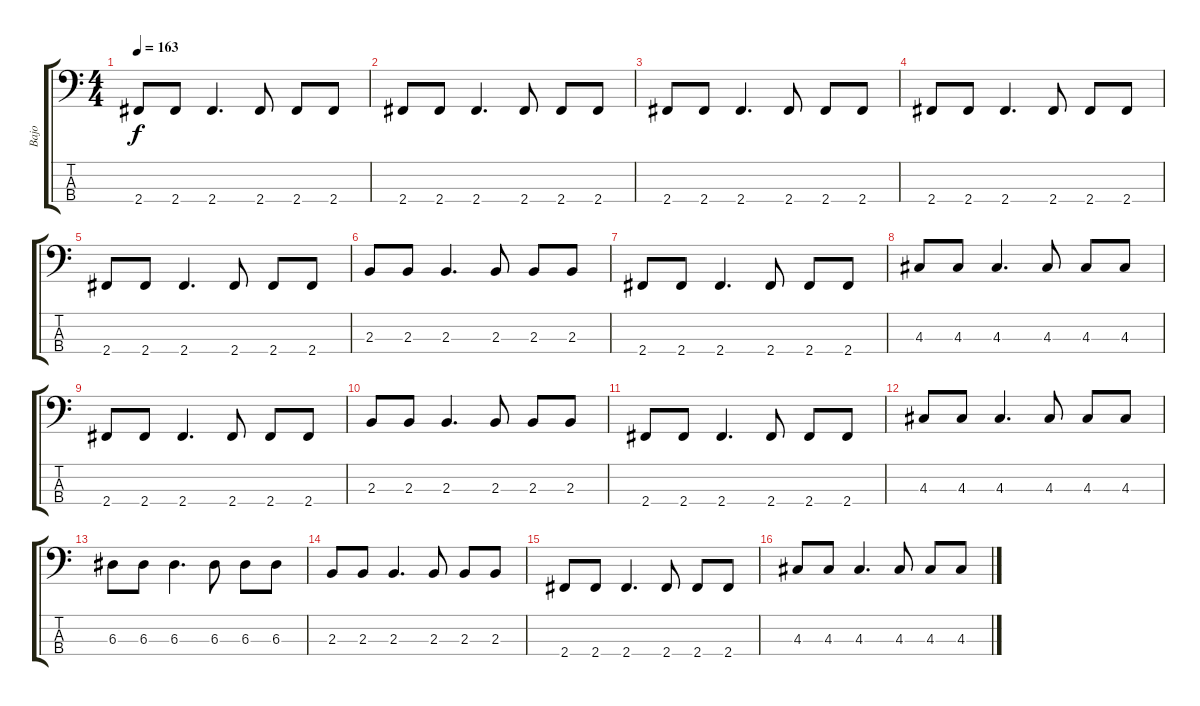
\track ("Bajo" "Bajo") {instrument electricbassfinger}
\staff {score tabs}
\tuning (G2 D2 A1 E1) {hide}
\ts (4 4)
\tempo 163
\clef f4
\ks c
2.4.8{dy f} 2.4.8 2.4.4{d} 2.4.8 2.4.8 2.4.8 |
2.4.8 2.4.8 2.4.4{d} 2.4.8 2.4.8 2.4.8 |
2.4.8 2.4.8 2.4.4{d} 2.4.8 2.4.8 2.4.8 |
2.4.8 2.4.8 2.4.4{d} 2.4.8 2.4.8 2.4.8 |
2.4.8 2.4.8 2.4.4{d} 2.4.8 2.4.8 2.4.8 |
2.3.8 2.3.8 2.3.4{d} 2.3.8 2.3.8 2.3.8 |
2.4.8 2.4.8 2.4.4{d} 2.4.8 2.4.8 2.4.8 |
4.3.8 4.3.8 4.3.4{d} 4.3.8 4.3.8 4.3.8 |
2.4.8 2.4.8 2.4.4{d} 2.4.8 2.4.8 2.4.8 |
2.3.8 2.3.8 2.3.4{d} 2.3.8 2.3.8 2.3.8 |
2.4.8 2.4.8 2.4.4{d} 2.4.8 2.4.8 2.4.8 |
4.3.8 4.3.8 4.3.4{d} 4.3.8 4.3.8 4.3.8 |
6.3.8 6.3.8 6.3.4{d} 6.3.8 6.3.8 6.3.8 |
2.3.8 2.3.8 2.3.4{d} 2.3.8 2.3.8 2.3.8 |
2.4.8 2.4.8 2.4.4{d} 2.4.8 2.4.8 2.4.8 |
4.3.8 4.3.8 4.3.4{d} 4.3.8 4.3.8 4.3.8
